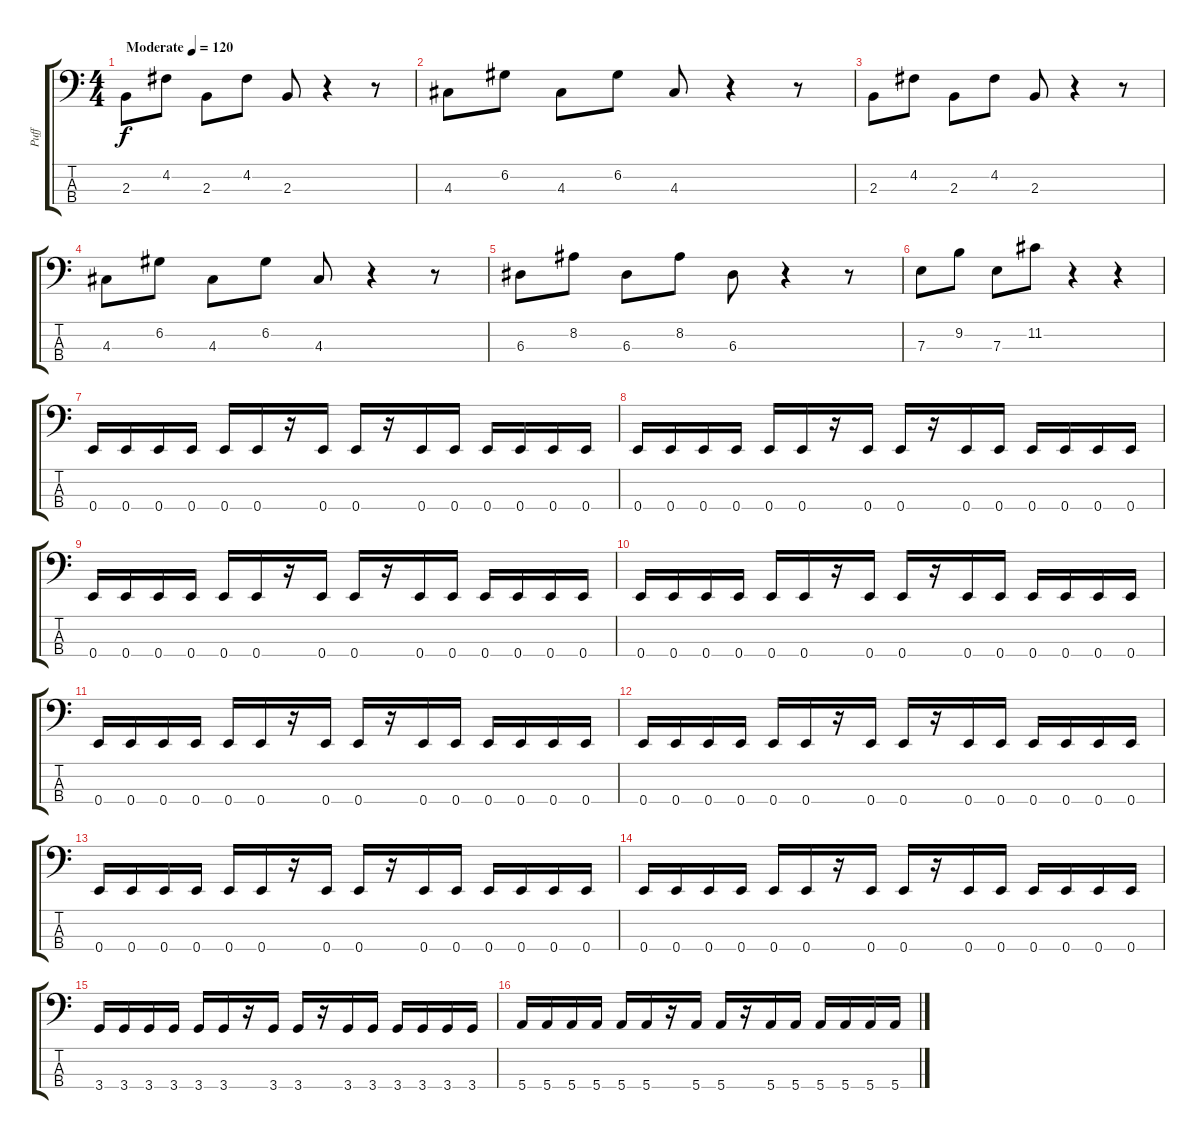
\track ("Puff" "Puff") {instrument electricbasspick}
\staff {score tabs}
\tuning (G2 D2 A1 E1) {hide}
\ts (4 4)
\tempo (120 "Moderate")
\clef f4
\ks c
2.3.8{dy f instrument electricbasspick} 4.2.8 2.3.8 4.2.8 2.3.8 r.4 r.8 |
4.3.8 6.2.8 4.3.8 6.2.8 4.3.8 r.4 r.8 |
2.3.8 4.2.8 2.3.8 4.2.8 2.3.8 r.4 r.8 |
4.3.8 6.2.8 4.3.8 6.2.8 4.3.8 r.4 r.8 |
6.3.8 8.2.8 6.3.8 8.2.8 6.3.8 r.4 r.8 |
7.3.8 9.2.8 7.3.8 11.2.8 r.4 r.4 |
0.4.16 0.4.16 0.4.16 0.4.16 0.4.16 0.4.16 r.16 0.4.16 0.4.16 r.16 0.4.16 0.4.16 0.4.16 0.4.16 0.4.16 0.4.16 |
0.4.16 0.4.16 0.4.16 0.4.16 0.4.16 0.4.16 r.16 0.4.16 0.4.16 r.16 0.4.16 0.4.16 0.4.16 0.4.16 0.4.16 0.4.16 |
0.4.16 0.4.16 0.4.16 0.4.16 0.4.16 0.4.16 r.16 0.4.16 0.4.16 r.16 0.4.16 0.4.16 0.4.16 0.4.16 0.4.16 0.4.16 |
0.4.16 0.4.16 0.4.16 0.4.16 0.4.16 0.4.16 r.16 0.4.16 0.4.16 r.16 0.4.16 0.4.16 0.4.16 0.4.16 0.4.16 0.4.16 |
0.4.16 0.4.16 0.4.16 0.4.16 0.4.16 0.4.16 r.16 0.4.16 0.4.16 r.16 0.4.16 0.4.16 0.4.16 0.4.16 0.4.16 0.4.16 |
0.4.16 0.4.16 0.4.16 0.4.16 0.4.16 0.4.16 r.16 0.4.16 0.4.16 r.16 0.4.16 0.4.16 0.4.16 0.4.16 0.4.16 0.4.16 |
0.4.16 0.4.16 0.4.16 0.4.16 0.4.16 0.4.16 r.16 0.4.16 0.4.16 r.16 0.4.16 0.4.16 0.4.16 0.4.16 0.4.16 0.4.16 |
0.4.16 0.4.16 0.4.16 0.4.16 0.4.16 0.4.16 r.16 0.4.16 0.4.16 r.16 0.4.16 0.4.16 0.4.16 0.4.16 0.4.16 0.4.16 |
3.4.16 3.4.16 3.4.16 3.4.16 3.4.16 3.4.16 r.16 3.4.16 3.4.16 r.16 3.4.16 3.4.16 3.4.16 3.4.16 3.4.16 3.4.16 |
5.4.16 5.4.16 5.4.16 5.4.16 5.4.16 5.4.16 r.16 5.4.16 5.4.16 r.16 5.4.16 5.4.16 5.4.16 5.4.16 5.4.16 5.4.16
